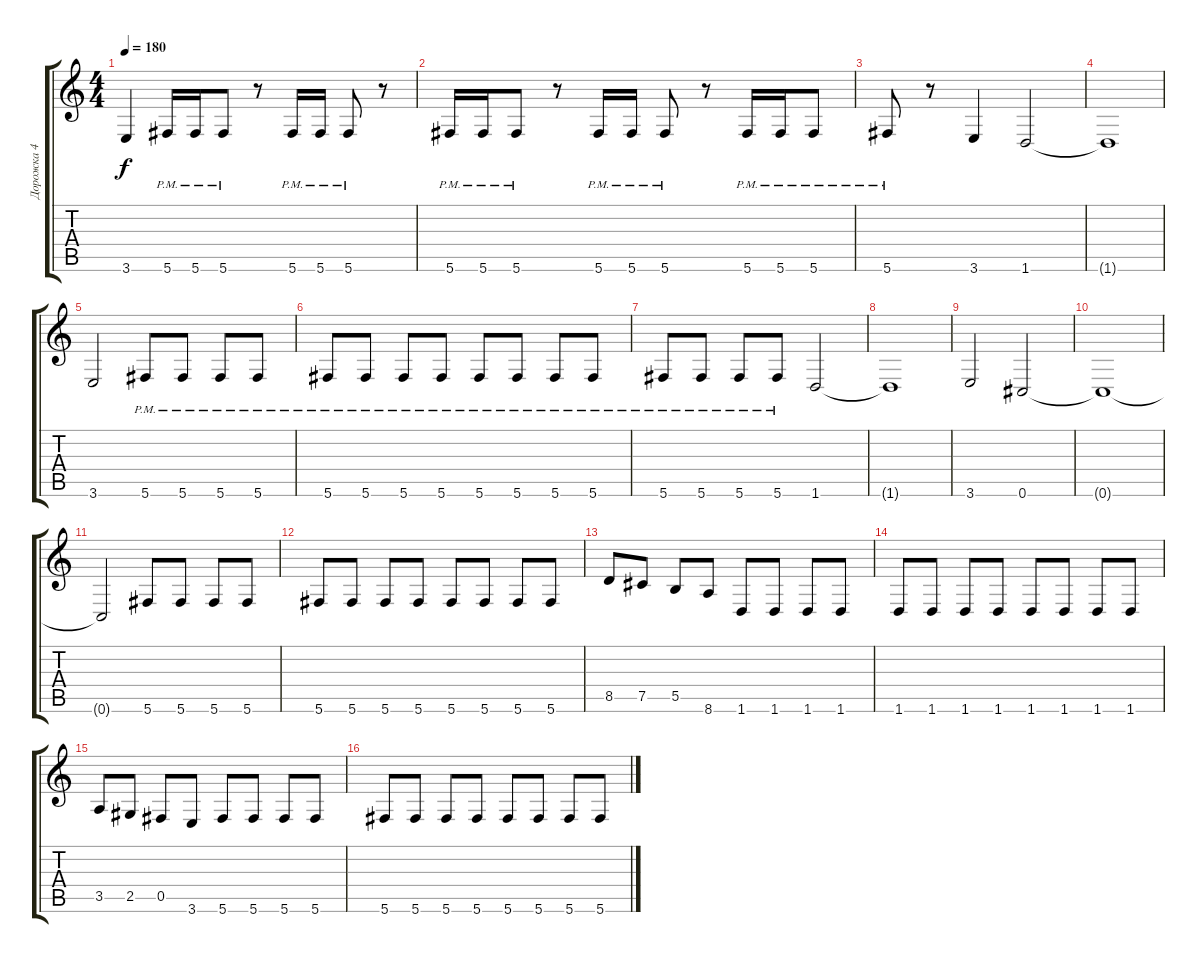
\track ("Дорожка 4" "Дорожка 4") {instrument electricbassfinger}
\staff {score tabs}
\tuning (Db4 Ab3 E3 B2 Gb2 Db2) {hide}
\ts (4 4)
\tempo 180
\clef g2
\ks c
3.6{t}.4{dy f} 5.6{pm}.16 5.6{pm}.16 5.6{pm}.8 r.8 5.6{pm}.16 5.6{pm}.16 5.6{pm}.8 r.8 |
5.6{pm}.16 5.6{pm}.16 5.6{pm}.8 r.8 5.6{pm}.16 5.6{pm}.16 5.6{pm}.8 r.8 5.6{pm}.16 5.6{pm}.16 5.6{pm}.8 |
5.6{pm}.8 r.8 3.6.4 1.6.2 |
1.6{t}.1 |
3.6.2 5.6{pm}.8 5.6{pm}.8 5.6{pm}.8 5.6{pm}.8 |
5.6{pm}.8 5.6{pm}.8 5.6{pm}.8 5.6{pm}.8 5.6{pm}.8 5.6{pm}.8 5.6{pm}.8 5.6{pm}.8 |
5.6{pm}.8 5.6{pm}.8 5.6{pm}.8 5.6{pm}.8 1.6.2 |
1.6{t}.1 |
3.6.2 0.6.2 |
0.6{t}.1 |
0.6{t}.2 5.6.8 5.6.8 5.6.8 5.6.8 |
5.6.8 5.6.8 5.6.8 5.6.8 5.6.8 5.6.8 5.6.8 5.6.8 |
8.5.8 7.5.8 5.5.8 8.6.8 1.6.8 1.6.8 1.6.8 1.6.8 |
1.6.8 1.6.8 1.6.8 1.6.8 1.6.8 1.6.8 1.6.8 1.6.8 |
3.5.8 2.5.8 0.5.8 3.6.8 5.6.8 5.6.8 5.6.8 5.6.8 |
5.6.8 5.6.8 5.6.8 5.6.8 5.6.8 5.6.8 5.6.8 5.6.8
